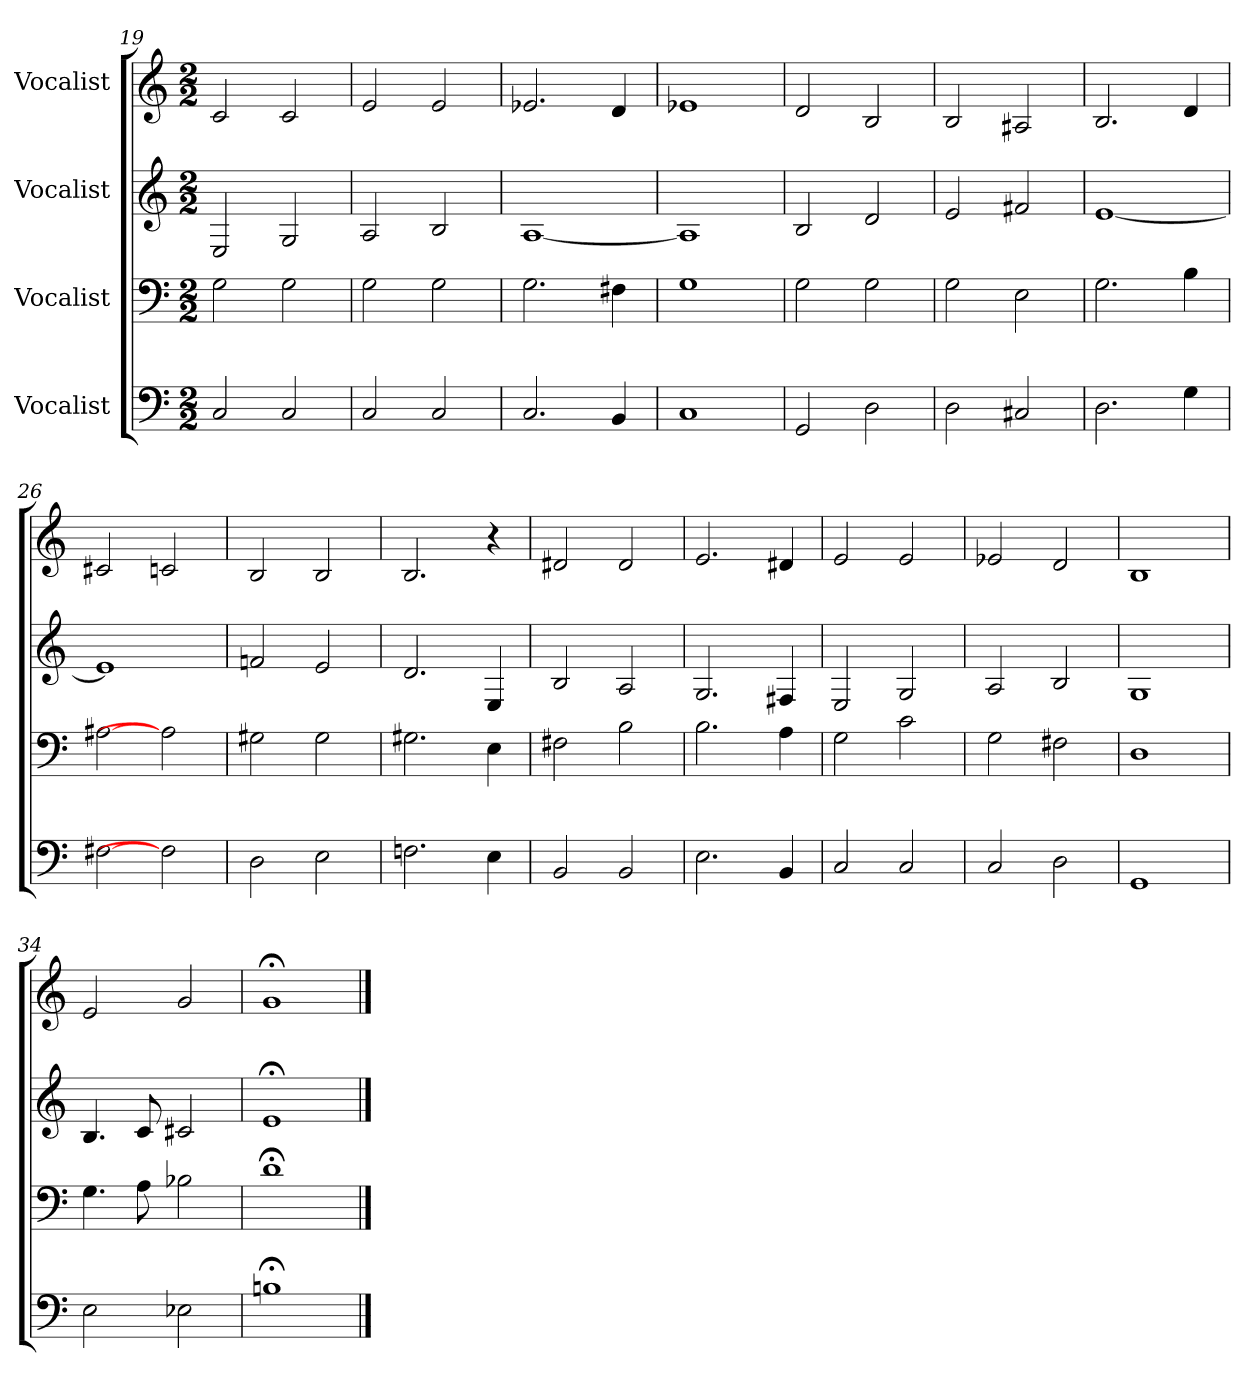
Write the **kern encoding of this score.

**kern	**kern	**kern	**kern
*part4	*part3	*part2	*part1
*staff4	*staff3	*staff2	*staff1
*I"Vocalist	*I"Vocalist	*I"Vocalist	*I"Vocalist
*M2/2	*M2/2	*M2/2	*M2/2
=19	=19	=19	=19
2C	2G	2E	2c
2C	2G	2G	2c
=20	=20	=20	=20
2C	2G	2A	2e
2C	2G	2B	2e
=21	=21	=21	=21
2.C	2.G	[1A	2.e-X
4BB	4F#X	.	4d
=22	=22	=22	=22
1C	1G	1A]	1e-X
=23	=23	=23	=23
2GG	2G	2B	2d
2D	2G	2d	2B
=24	=24	=24	=24
2D	2G	2e	2B
2C#X	2E	2f#X	2A#X
=25	=25	=25	=25
2.D	2.G	[1e	2.B
4G	4B	.	4d
=26	=26	=26	=26
[2F#X	[2A#X	1e]	2c#X
2Fn]	2An]	.	2cn
=27	=27	=27	=27
2D	2G#X	2fn	2B
2E	2G#	2e	2B
=28	=28	=28	=28
2.Fn	2.G#X	2.d	2.B
4E	4E	4E	4r
=29	=29	=29	=29
2BB	2F#X	2B	2d#X
2BB	2B	2A	2d#
=30	=30	=30	=30
2.E	2.B	2.G	2.e
4BB	4A	4F#X	4d#X
=31	=31	=31	=31
2C	2G	2E	2e
2C	2c	2G	2e
=32	=32	=32	=32
2C	2G	2A	2e-X
2D	2F#X	2B	2d
=33	=33	=33	=33
1GG	1D	1G	1B
=34	=34	=34	=34
2E	4.G	4.B	2e
.	8A	8c	.
2E-X	2B-X	2c#X	2g
=35	=35	=35	=35
1Bn;<	1d;<	1e;<	1g;<
==	==	==	==
*-	*-	*-	*-
